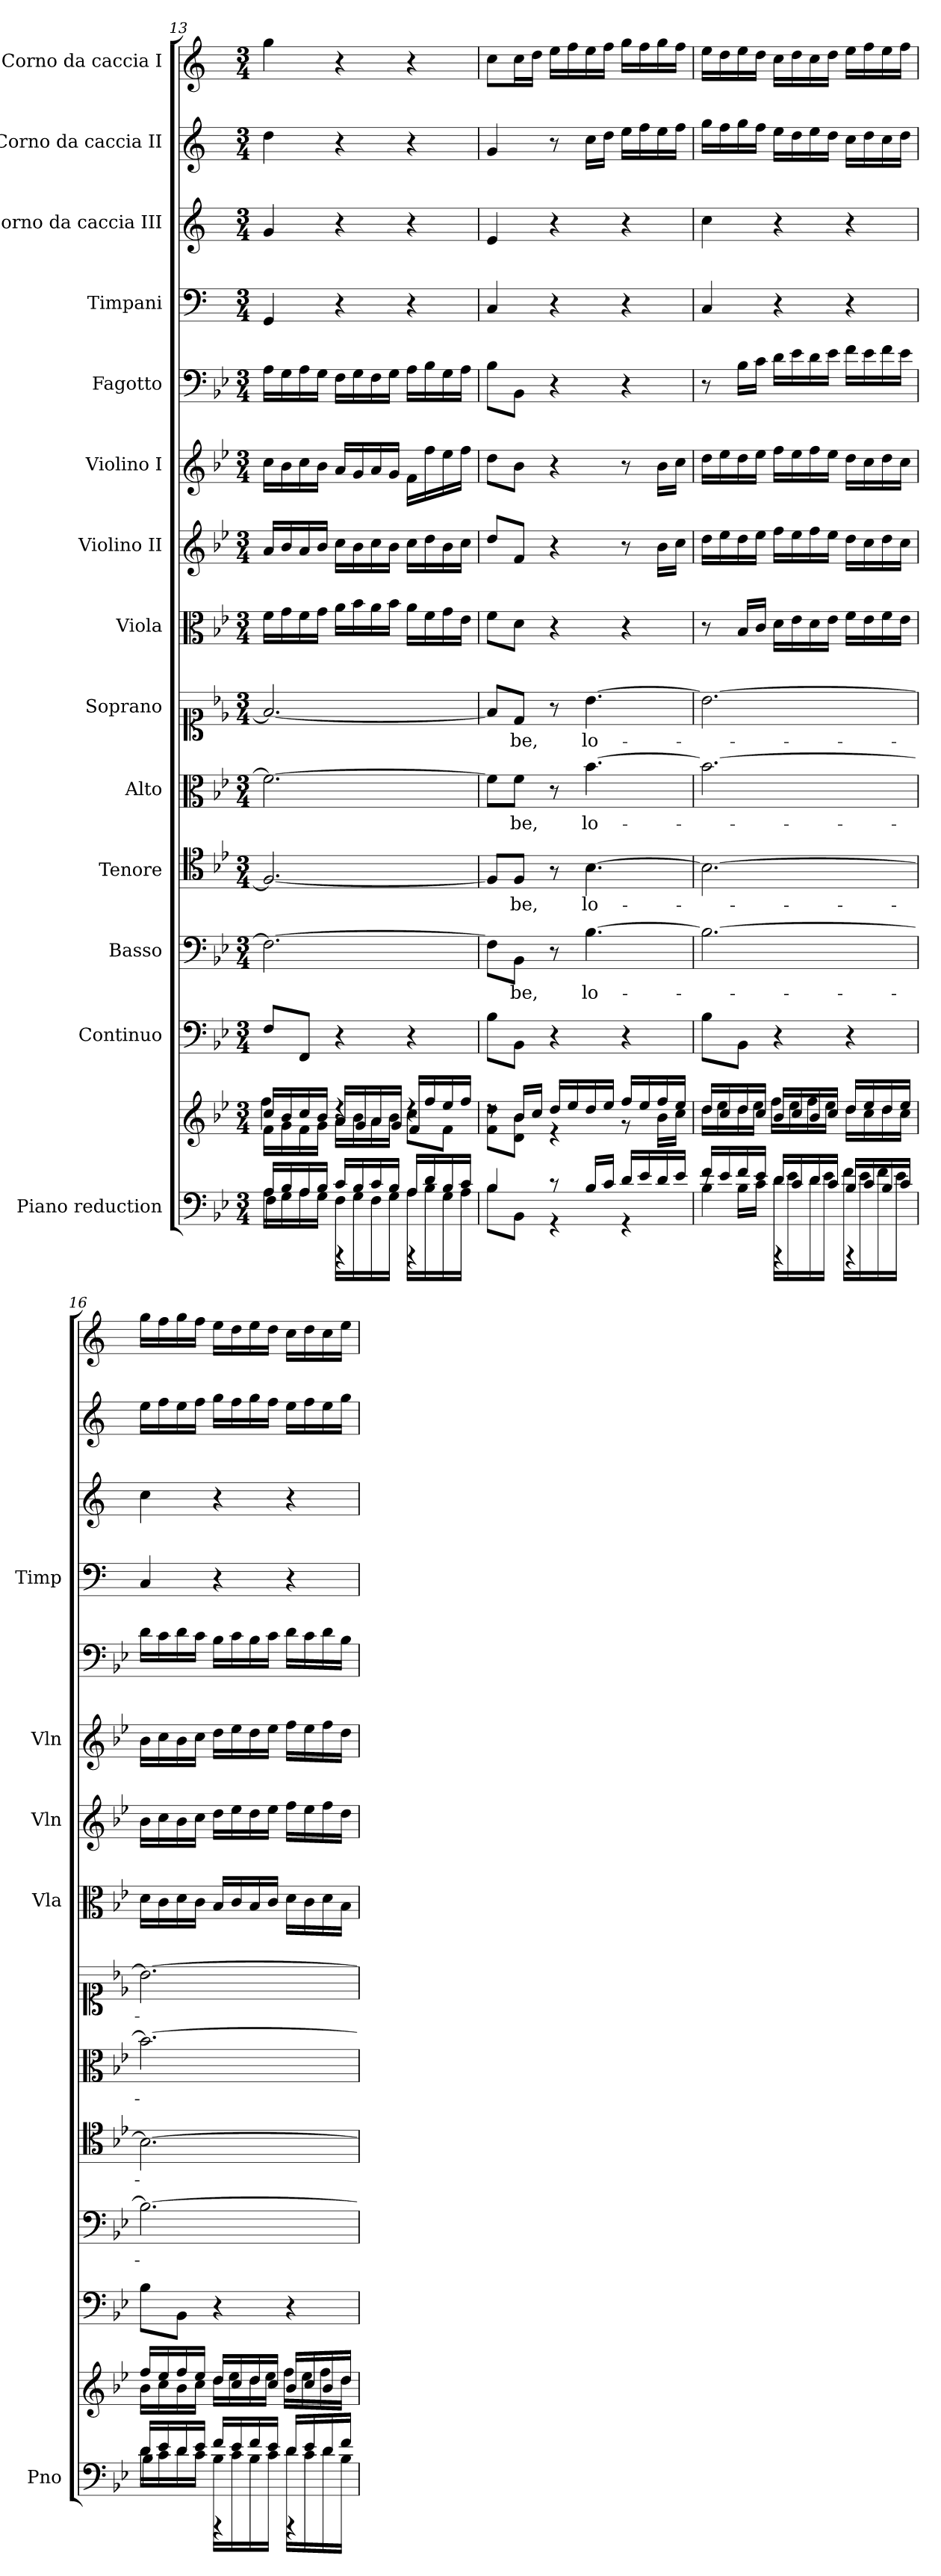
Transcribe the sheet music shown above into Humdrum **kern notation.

**kern	**kern	**kern	**kern	**text	**kern	**text	**kern	**text	**kern	**text	**kern	**kern	**kern	**kern	**kern	**kern	**kern	**kern
*part14	*part14	*part13	*part12	*part12	*part11	*part11	*part10	*part10	*part9	*part9	*part8	*part7	*part6	*part5	*part4	*part3	*part2	*part1
*staff15	*staff14	*staff13	*staff12	*staff12	*staff11	*staff11	*staff10	*staff10	*staff9	*staff9	*staff8	*staff7	*staff6	*staff5	*staff4	*staff3	*staff2	*staff1
*I"Piano reduction	*	*I"Continuo	*I"Basso	*	*I"Tenore	*	*I"Alto	*	*I"Soprano	*	*I"Viola	*I"Violino II	*I"Violino I	*I"Fagotto	*I"Timpani	*I"Corno da caccia III	*I"Corno da caccia II	*I"Corno da caccia I
*I'Pno	*	*	*	*	*	*	*	*	*	*	*I'Vla	*I'Vln	*I'Vln	*	*I'Timp	*	*	*
*clefF4	*clefG2	*clefF4	*clefF4	*	*clefC4	*	*clefC3	*	*clefC1	*	*clefC3	*clefG2	*clefG2	*clefF4	*clefF4	*clefG2	*clefG2	*clefG2
*	*	*	*	*	*	*	*	*	*	*	*	*	*	*	*ITrd1c2	*ITrd1c2	*ITrd1c2	*ITrd1c2
*k[b-e-]	*k[b-e-]	*k[b-e-]	*k[b-e-]	*	*k[b-e-]	*	*k[b-e-]	*	*k[b-e-]	*	*k[b-e-]	*k[b-e-]	*k[b-e-]	*k[b-e-]	*k[b-e-]	*k[b-e-]	*k[b-e-]	*k[b-e-]
*M3/4	*M3/4	*M3/4	*M3/4	*	*M3/4	*	*M3/4	*	*M3/4	*	*M3/4	*M3/4	*M3/4	*M3/4	*M3/4	*M3/4	*M3/4	*M3/4
=13	=13	=13	=13	=13	=13	=13	=13	=13	=13	=13	=13	=13	=13	=13	=13	=13	=13	=13
*^	*^	*	*	*	*	*	*	*	*	*	*	*	*	*	*	*	*	*
*	*^	*	*^	*	*	*	*	*	*	*	*	*	*	*	*	*	*	*	*	*
16A/LL	16A\LL	4F\	16cc/LL	16f\LL	4ff\	8F/L	2.F\_	.	2.F/_	.	2.f\_	.	2.f/_	.	16f\LL	16a/LL	16cc\LL	16A\LL	4FF/	4f/	4cc\	4ff\
16B-/	16G\	.	16b-/	16g\	.	.	.	.	.	.	.	.	.	.	16g\	16b-/	16b-\	16G\	.	.	.	.
16A/	16A\	.	16cc/	16f\	.	8FF/J	.	.	.	.	.	.	.	.	16f\	16a/	16cc\	16A\	.	.	.	.
16B-/JJ	16G\JJ	.	16b-/JJ	16g\JJ	.	.	.	.	.	.	.	.	.	.	16g\JJ	16b-/JJ	16b-\JJ	16G\JJ	.	.	.	.
16c/LL	16F\LL	4rFFF	4rdd	16a\LL	16a/LL	4r	.	.	.	.	.	.	.	.	16a\LL	16cc\LL	16a/LL	16F\LL	4r	4r	4r	4r
16B-/	16G\	.	.	16b-\	16g/	.	.	.	.	.	.	.	.	.	16b-\	16b-\	16g/	16G\	.	.	.	.
16c/	16F\	.	.	16a\	16a/	.	.	.	.	.	.	.	.	.	16a\	16cc\	16a/	16F\	.	.	.	.
16B-/JJ	16G\JJ	.	.	16b-\JJ	16g/JJ	.	.	.	.	.	.	.	.	.	16b-\JJ	16b-\JJ	16g/JJ	16G\JJ	.	.	.	.
16A/LL	16A\LL	4rFFF	4rdd	8cc\L	16f/LL	4r	.	.	.	.	.	.	.	.	16a\LL	16cc\LL	16f\LL	16A\LL	4r	4r	4r	4r
16d/	16B-\	.	.	.	16ff/	.	.	.	.	.	.	.	.	.	16f\	16dd\	16ff\	16B-\	.	.	.	.
16B-/	16G\	.	.	8f\J	16ee-/	.	.	.	.	.	.	.	.	.	16g\	16b-\	16ee-\	16G\	.	.	.	.
16c/JJ	16A\JJ	.	.	.	16ff/JJ	.	.	.	.	.	.	.	.	.	16e-\JJ	16cc\JJ	16ff\JJ	16A\JJ	.	.	.	.
*	*v	*v	*	*	*	*	*	*	*	*	*	*	*	*	*	*	*	*	*	*	*	*
*	*	*	*v	*v	*	*	*	*	*	*	*	*	*	*	*	*	*	*	*	*	*
=14	=14	=14	=14	=14	=14	=14	=14	=14	=14	=14	=14	=14	=14	=14	=14	=14	=14	=14	=14	=14
4B-/	8B-\L	8rdd	8f\ 8dd\L	8B-\L	8F\L]	.	8F/L]	.	8f\L]	.	8f/L]	.	8f\L	8dd/L	8dd\L	8B-\L	4BB-/	4d/	4f/	8b-\L
!	!	!	!	!	!	!LO:LY:b	!	!LO:LY:b	!	!LO:LY:b	!	!LO:LY:b	!	!	!	!	!	!	!	!
.	8BB-\J	16b-/LL	8d\ 8b-\J	8BB-\J	8BB-\J	-be,	8F/J	-be,	8f\J	-be,	8d/J	-be,	8d\J	8f/J	8b-\J	8BB-\J	.	.	.	16b-\L
.	.	16cc/JJ	.	.	.	.	.	.	.	.	.	.	.	.	.	.	.	.	.	16cc\JJ
8r	4r	16dd/LL	4r	4r	8r	.	8r	.	8r	.	8r	.	4r	4r	4r	4r	4r	4r	8r	16dd\LL
.	.	16ee-/	.	.	.	.	.	.	.	.	.	.	.	.	.	.	.	.	.	16ee-\
!	!	!	!	!	!	!LO:LY:b	!	!LO:LY:b	!	!LO:LY:b	!	!LO:LY:b	!	!	!	!	!	!	!	!
16B-/LL	.	16dd/	.	.	[4.B-\	lo-	[4.B-\	lo-	[4.b-\	lo-	[4.b-\	lo-	.	.	.	.	.	.	16b-\LL	16dd\
16c/JJ	.	16ee-/JJ	.	.	.	.	.	.	.	.	.	.	.	.	.	.	.	.	16cc\JJ	16ee-\JJ
16d/LL	4r	16ff/LL	8r	4r	.	.	.	.	.	.	.	.	4r	8r	8r	4r	4r	4r	16dd\LL	16ff\LL
16e-/	.	16ee-/	.	.	.	.	.	.	.	.	.	.	.	.	.	.	.	.	16ee-\	16ee-\
16d/	.	16ff/	16b-\LL	.	.	.	.	.	.	.	.	.	.	16b-\LL	16b-\LL	.	.	.	16dd\	16ff\
16e-/JJ	.	16ee-/JJ	16cc\JJ	.	.	.	.	.	.	.	.	.	.	16cc\JJ	16cc\JJ	.	.	.	16ee-\JJ	16ee-\JJ
=15	=15	=15	=15	=15	=15	=15	=15	=15	=15	=15	=15	=15	=15	=15	=15	=15	=15	=15	=15	=15
*	*^	*	*	*	*	*	*	*	*	*	*	*	*	*	*	*	*	*	*	*
16f/LL	8re	4B-\	16dd/LL	16dd\LL	8B-\L	2.B-\_	.	2.B-\_	.	2.b-\_	.	2.b-\_	.	8r	16dd\LL	16dd\LL	8r	4BB-/	4b-\	16ff\LL	16dd\LL
16e-/	.	.	16cc/	16ee-\	.	.	.	.	.	.	.	.	.	.	16ee-\	16ee-\	.	.	.	16ee-\	16cc\
16f/	16B-\LL	.	16dd/	16dd\	8BB-\J	.	.	.	.	.	.	.	.	16B-/LL	16dd\	16dd\	16B-\LL	.	.	16ff\	16dd\
16e-/JJ	16c\JJ	.	16cc/JJ	16ee-\JJ	.	.	.	.	.	.	.	.	.	16c/JJ	16ee-\JJ	16ee-\JJ	16c\JJ	.	.	16ee-\JJ	16cc\JJ
16d/LL	16d\LL	4rFFF	16b-/LL	16ff\LL	4r	.	.	.	.	.	.	.	.	16d\LL	16ff\LL	16ff\LL	16d\LL	4r	4r	16dd\LL	16b-\LL
16c/	16e-\	.	16cc/	16ee-\	.	.	.	.	.	.	.	.	.	16e-\	16ee-\	16ee-\	16e-\	.	.	16cc\	16cc\
16d/	16d\	.	16b-/	16ff\	.	.	.	.	.	.	.	.	.	16d\	16ff\	16ff\	16d\	.	.	16dd\	16b-\
16c/JJ	16e-\JJ	.	16cc/JJ	16ee-\JJ	.	.	.	.	.	.	.	.	.	16e-\JJ	16ee-\JJ	16ee-\JJ	16e-\JJ	.	.	16cc\JJ	16cc\JJ
16B-/LL	16f\LL	4rFFF	16dd/LL	16dd\LL	4r	.	.	.	.	.	.	.	.	16f\LL	16dd\LL	16dd\LL	16f\LL	4r	4r	16b-\LL	16dd\LL
16c/	16e-\	.	16ee-/	16cc\	.	.	.	.	.	.	.	.	.	16e-\	16cc\	16cc\	16e-\	.	.	16cc\	16ee-\
16B-/	16f\	.	16dd/	16dd\	.	.	.	.	.	.	.	.	.	16f\	16dd\	16dd\	16f\	.	.	16b-\	16dd\
16c/JJ	16e-\JJ	.	16ee-/JJ	16cc\JJ	.	.	.	.	.	.	.	.	.	16e-\JJ	16cc\JJ	16cc\JJ	16e-\JJ	.	.	16cc\JJ	16ee-\JJ
!!LO:PB:g=z
=16	=16	=16	=16	=16	=16	=16	=16	=16	=16	=16	=16	=16	=16	=16	=16	=16	=16	=16	=16	=16	=16
16d/LL	16d\LL	4B-\	16ff/LL	16b-\LL	8B-\L	2.B-\_	.	2.B-\_	.	2.b-\_	.	2.b-\_	.	16d\LL	16b-\LL	16b-\LL	16d\LL	4BB-/	4b-\	16dd\LL	16ff\LL
16e-/	16c\	.	16ee-/	16cc\	.	.	.	.	.	.	.	.	.	16c\	16cc\	16cc\	16c\	.	.	16ee-\	16ee-\
16d/	16d\	.	16ff/	16b-\	8BB-\J	.	.	.	.	.	.	.	.	16d\	16b-\	16b-\	16d\	.	.	16dd\	16ff\
16e-/JJ	16c\JJ	.	16ee-/JJ	16cc\JJ	.	.	.	.	.	.	.	.	.	16c\JJ	16cc\JJ	16cc\JJ	16c\JJ	.	.	16ee-\JJ	16ee-\JJ
16f/LL	16B-\LL	4rFFF	16dd/LL	16dd\LL	4r	.	.	.	.	.	.	.	.	16B-/LL	16dd\LL	16dd\LL	16B-\LL	4r	4r	16ff\LL	16dd\LL
16e-/	16c\	.	16cc/	16ee-\	.	.	.	.	.	.	.	.	.	16c/	16ee-\	16ee-\	16c\	.	.	16ee-\	16cc\
16f/	16B-\	.	16dd/	16dd\	.	.	.	.	.	.	.	.	.	16B-/	16dd\	16dd\	16B-\	.	.	16ff\	16dd\
16e-/JJ	16c\JJ	.	16cc/JJ	16ee-\JJ	.	.	.	.	.	.	.	.	.	16c/JJ	16ee-\JJ	16ee-\JJ	16c\JJ	.	.	16ee-\JJ	16cc\JJ
16d/LL	16d\LL	4rFFF	16b-/LL	16ff\LL	4r	.	.	.	.	.	.	.	.	16d\LL	16ff\LL	16ff\LL	16d\LL	4r	4r	16dd\LL	16b-\LL
16e-/	16c\	.	16cc/	16ee-\	.	.	.	.	.	.	.	.	.	16c\	16ee-\	16ee-\	16c\	.	.	16ee-\	16cc\
16d/	16d\	.	16b-/	16ff\	.	.	.	.	.	.	.	.	.	16d\	16ff\	16ff\	16d\	.	.	16dd\	16b-\
16f/JJ	16B-\JJ	.	16dd/JJ	16dd\JJ	.	.	.	.	.	.	.	.	.	16B-\JJ	16dd\JJ	16dd\JJ	16B-\JJ	.	.	16ff\JJ	16dd\JJ
*v	*v	*v	*	*	*	*	*	*	*	*	*	*	*	*	*	*	*	*	*	*	*
*	*v	*v	*	*	*	*	*	*	*	*	*	*	*	*	*	*	*	*	*
=	=	=	=	=	=	=	=	=	=	=	=	=	=	=	=	=	=	=
*-	*-	*-	*-	*-	*-	*-	*-	*-	*-	*-	*-	*-	*-	*-	*-	*-	*-	*-
